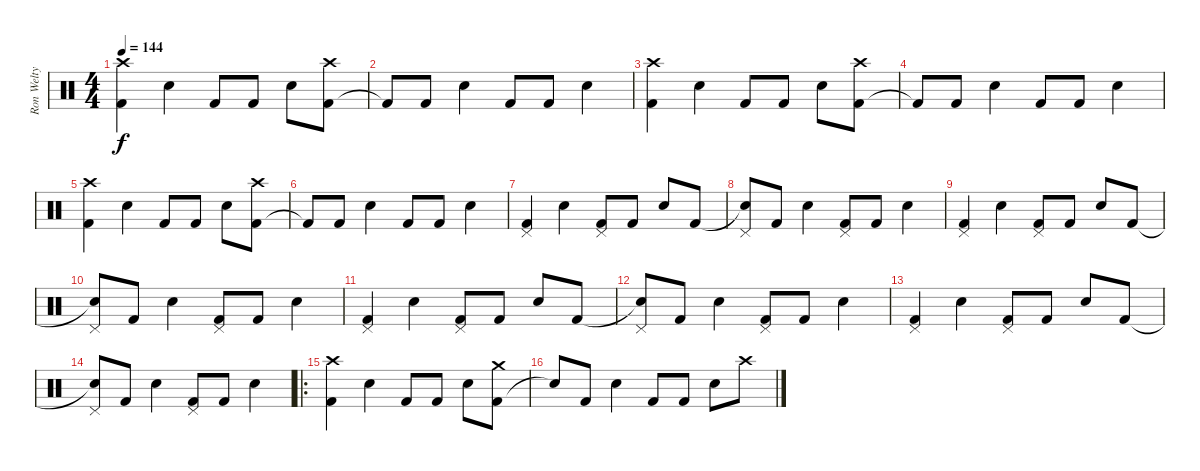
\track ("Ron Welty" "Ron Welty") {instrument percussion}
\staff {score}
\articulation defaults
\ts (4 4)
\tempo 144
\clef neutral
\ks c
("Kick (hit) 2" "Crash high (hit)").4{dy f} "Snare (hit) 2".4 "Kick (hit) 2".8 "Kick (hit) 2".8 "Snare (hit) 2".8 ("Kick (hit) 2" "Crash high (hit)").8 |
"Kick (hit) 2"{t}.8 "Kick (hit) 2".8 "Snare (hit) 2".4 "Kick (hit) 2".8 "Kick (hit) 2".8 "Snare (hit) 2".4 |
("Kick (hit) 2" "Crash high (hit)").4 "Snare (hit) 2".4 "Kick (hit) 2".8 "Kick (hit) 2".8 "Snare (hit) 2".8 ("Kick (hit) 2" "Crash high (hit)").8 |
"Kick (hit) 2"{t}.8 "Kick (hit) 2".8 "Snare (hit) 2".4 "Kick (hit) 2".8 "Kick (hit) 2".8 "Snare (hit) 2".4 |
("Kick (hit) 2" "Crash high (hit)").4 "Snare (hit) 2".4 "Kick (hit) 2".8 "Kick (hit) 2".8 "Snare (hit) 2".8 ("Kick (hit) 2" "Crash high (hit)").8 |
"Kick (hit) 2"{t}.8 "Kick (hit) 2".8 "Snare (hit) 2".4 "Kick (hit) 2".8 "Kick (hit) 2".8 "Snare (hit) 2".4 |
("Kick (hit) 2" "Pedal Hi-Hat (hit)").4 "Snare (hit) 2".4 ("Kick (hit) 2" "Pedal Hi-Hat (hit)").8 "Kick (hit) 2".8 "Snare (hit) 2".8 "Kick (hit) 2".8 |
("Snare (hit)"{t} "Pedal Hi-Hat (hit)").8 "Kick (hit) 2".8 "Snare (hit) 2".4 ("Kick (hit) 2" "Pedal Hi-Hat (hit)").8 "Kick (hit) 2".8 "Snare (hit) 2".4 |
("Kick (hit) 2" "Pedal Hi-Hat (hit)").4 "Snare (hit) 2".4 ("Kick (hit) 2" "Pedal Hi-Hat (hit)").8 "Kick (hit) 2".8 "Snare (hit) 2".8 "Kick (hit) 2".8 |
("Snare (hit)"{t} "Pedal Hi-Hat (hit)").8 "Kick (hit) 2".8 "Snare (hit) 2".4 ("Kick (hit) 2" "Pedal Hi-Hat (hit)").8 "Kick (hit) 2".8 "Snare (hit) 2".4 |
("Kick (hit) 2" "Pedal Hi-Hat (hit)").4 "Snare (hit) 2".4 ("Kick (hit) 2" "Pedal Hi-Hat (hit)").8 "Kick (hit) 2".8 "Snare (hit) 2".8 "Kick (hit) 2".8 |
("Snare (hit)"{t} "Pedal Hi-Hat (hit)").8 "Kick (hit) 2".8 "Snare (hit) 2".4 ("Kick (hit) 2" "Pedal Hi-Hat (hit)").8 "Kick (hit) 2".8 "Snare (hit) 2".4 |
("Kick (hit) 2" "Pedal Hi-Hat (hit)").4 "Snare (hit) 2".4 ("Kick (hit) 2" "Pedal Hi-Hat (hit)").8 "Kick (hit) 2".8 "Snare (hit) 2".8 "Kick (hit) 2".8 |
("Snare (hit)"{t} "Pedal Hi-Hat (hit)").8 "Kick (hit) 2".8 "Snare (hit) 2".4 ("Kick (hit) 2" "Pedal Hi-Hat (hit)").8 "Kick (hit) 2".8 "Snare (hit) 2".4 |
\ro
("Kick (hit) 2" "Crash high (hit)").4 "Snare (hit) 2".4 "Kick (hit) 2".8 "Kick (hit) 2".8 "Snare (hit) 2".8 ("Kick (hit) 2" "Crash medium (hit)").8 |
"Snare (hit)"{t}.8 "Kick (hit) 2".8 "Snare (hit) 2".4 "Kick (hit) 2".8 "Kick (hit) 2".8 "Snare (hit) 2".8 "Crash high (hit)".8
